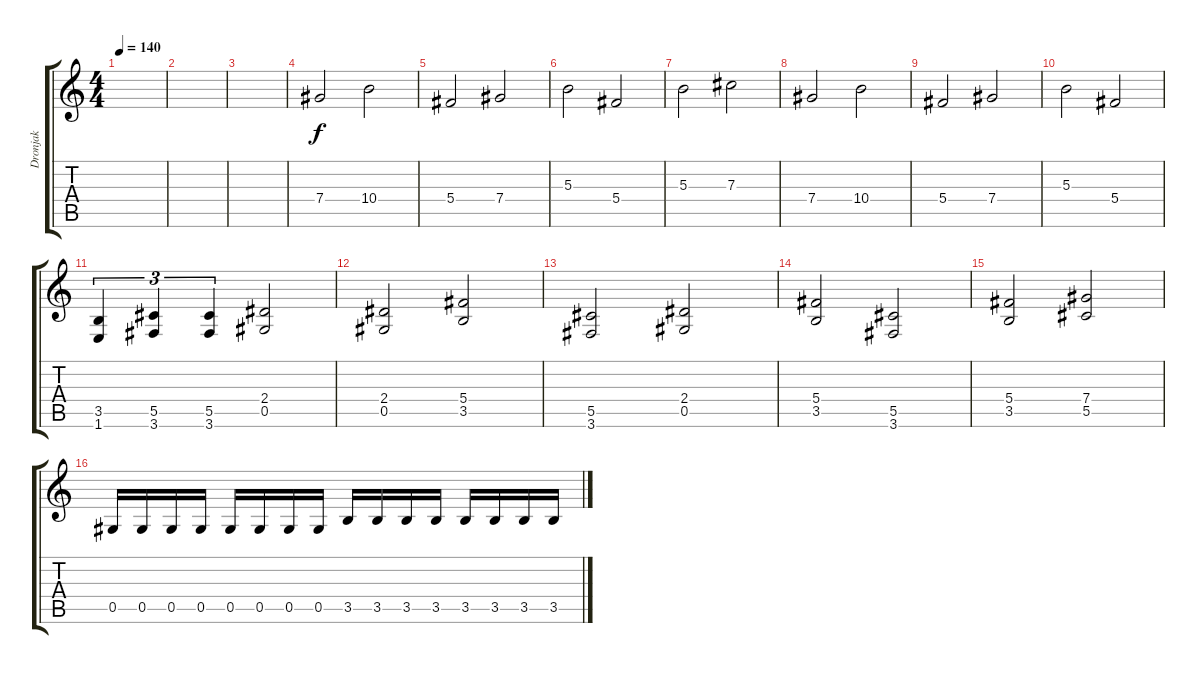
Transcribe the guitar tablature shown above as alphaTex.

\track ("Dronjak" "Dronjak") {instrument distortionguitar}
\staff {score tabs}
\tuning (Eb4 Bb3 Gb3 Db3 Ab2 Eb2) {hide}
\ts (4 4)
\tempo 140
\clef g2
\ks c
|
|
|
7.4.2 10.4.2 |
5.4.2 7.4.2 |
5.3.2 5.4.2 |
5.3.2 7.3.2 |
7.4.2 10.4.2 |
5.4.2 7.4.2 |
5.3.2 5.4.2 |
(3.5 1.6).4{tu (3 2)} (5.5 3.6).4{tu (3 2)} (5.5 3.6).4{tu (3 2)} (2.4 0.5).2 |
(2.4 0.5).2 (5.4 3.5).2 |
(5.5 3.6).2 (2.4 0.5).2 |
(5.4 3.5).2 (5.5 3.6).2 |
(5.4 3.5).2 (7.4 5.5).2 |
0.5.16 0.5.16 0.5.16 0.5.16 0.5.16 0.5.16 0.5.16 0.5.16 3.5.16 3.5.16 3.5.16 3.5.16 3.5.16 3.5.16 3.5.16 3.5.16
